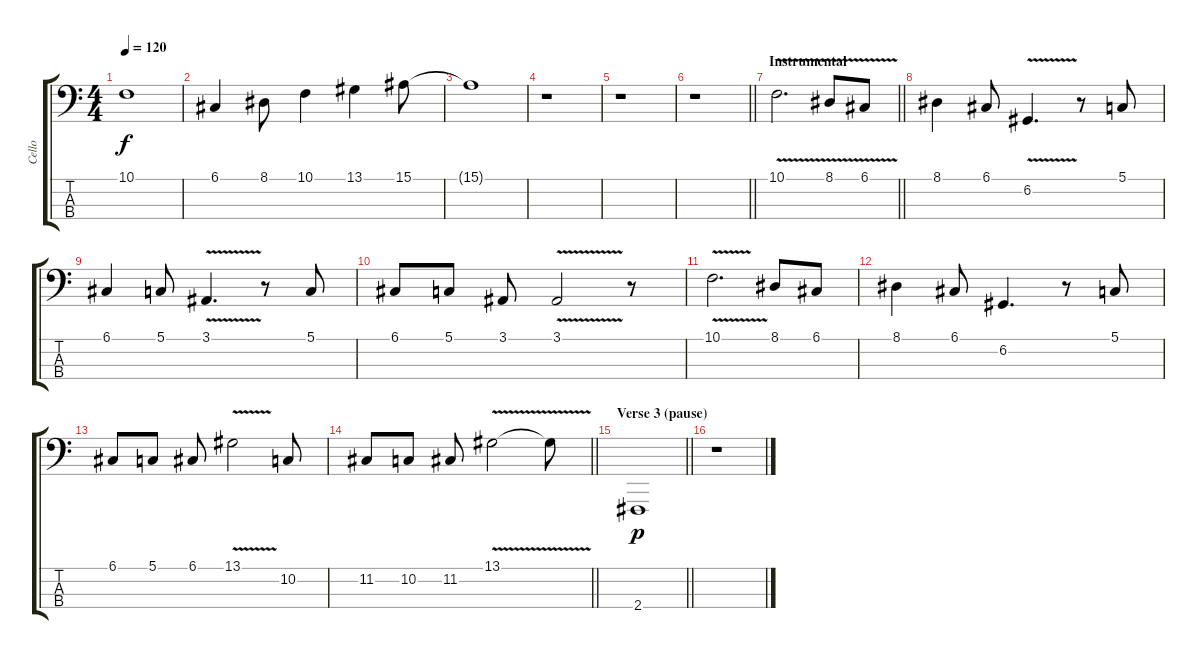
\track ("Cello" "Cello") {instrument cello}
\staff {score tabs}
\tuning (G2 D2 A1 E1) {hide}
\ts (4 4)
\tempo 120
\clef f4
\ks c
10.1{t}.1{dy f} |
6.1.4 8.1.8 10.1.4 13.1.4 15.1.8 |
15.1{t}.1 |
r.1 |
r.1 |
\barLineRight lightlight
r.1 |
\section ("" "Instrumental")
\barLineRight lightlight
10.1{v}.2{d} 8.1{v}.8 6.1{v}.8 |
8.1.4 6.1.8 6.2{v}.4{d} r.8 5.1.8 |
6.1.4 5.1.8 3.1{v}.4{d} r.8 5.1.8 |
6.1.8 5.1.8 3.1.8 3.1{v}.2 r.8 |
10.1{v}.2{d} 8.1.8 6.1.8 |
8.1.4 6.1.8 6.2.4{d} r.8 5.1.8 |
6.1.8 5.1.8 6.1.8 13.1{v}.2 10.2.8 |
\barLineRight lightlight
11.2.8 10.2.8 11.2.8 13.1{v}.2 13.1{t}.8 |
\section ("" "Verse 3 (pause)")
\barLineRight lightlight
2.4.1{dy p} |
r.1
